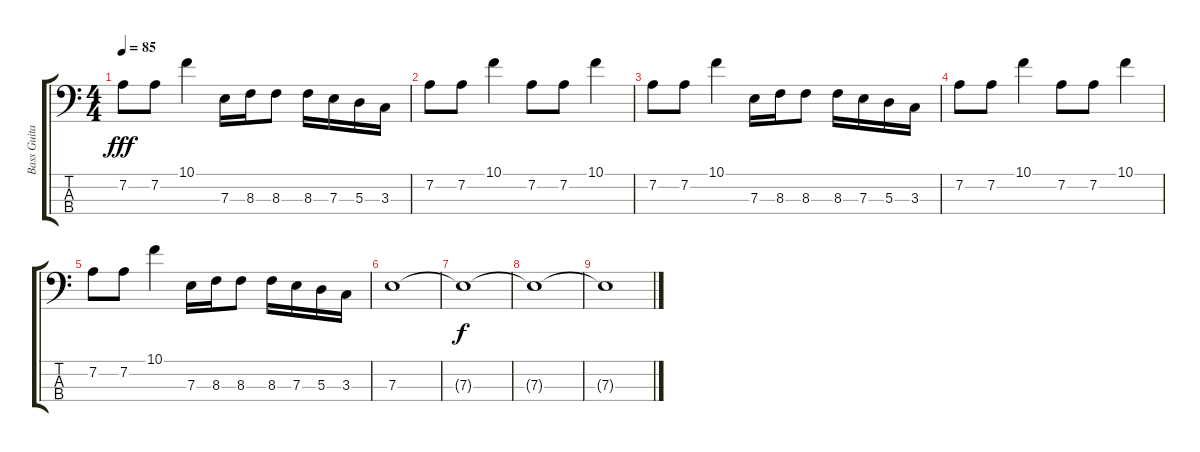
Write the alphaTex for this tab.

\track ("Bass Guitar" "Bass Guita") {instrument electricbassfinger}
\staff {score tabs}
\tuning (G2 D2 A1 E1) {hide}
\ts (4 4)
\tempo 85
\clef f4
\ks c
7.2.8{dy fff} 7.2.8 10.1.4 7.3.16 8.3.16 8.3.8 8.3.16 7.3.16 5.3.16 3.3.16 |
7.2.8 7.2.8 10.1.4 7.2.8 7.2.8 10.1.4 |
7.2.8 7.2.8 10.1.4 7.3.16 8.3.16 8.3.8 8.3.16 7.3.16 5.3.16 3.3.16 |
7.2.8 7.2.8 10.1.4 7.2.8 7.2.8 10.1.4 |
7.2.8 7.2.8 10.1.4 7.3.16 8.3.16 8.3.8 8.3.16 7.3.16 5.3.16 3.3.16 |
7.3.1 |
7.3{t}.1{dy f} |
7.3{t}.1 |
7.3{t}.1
